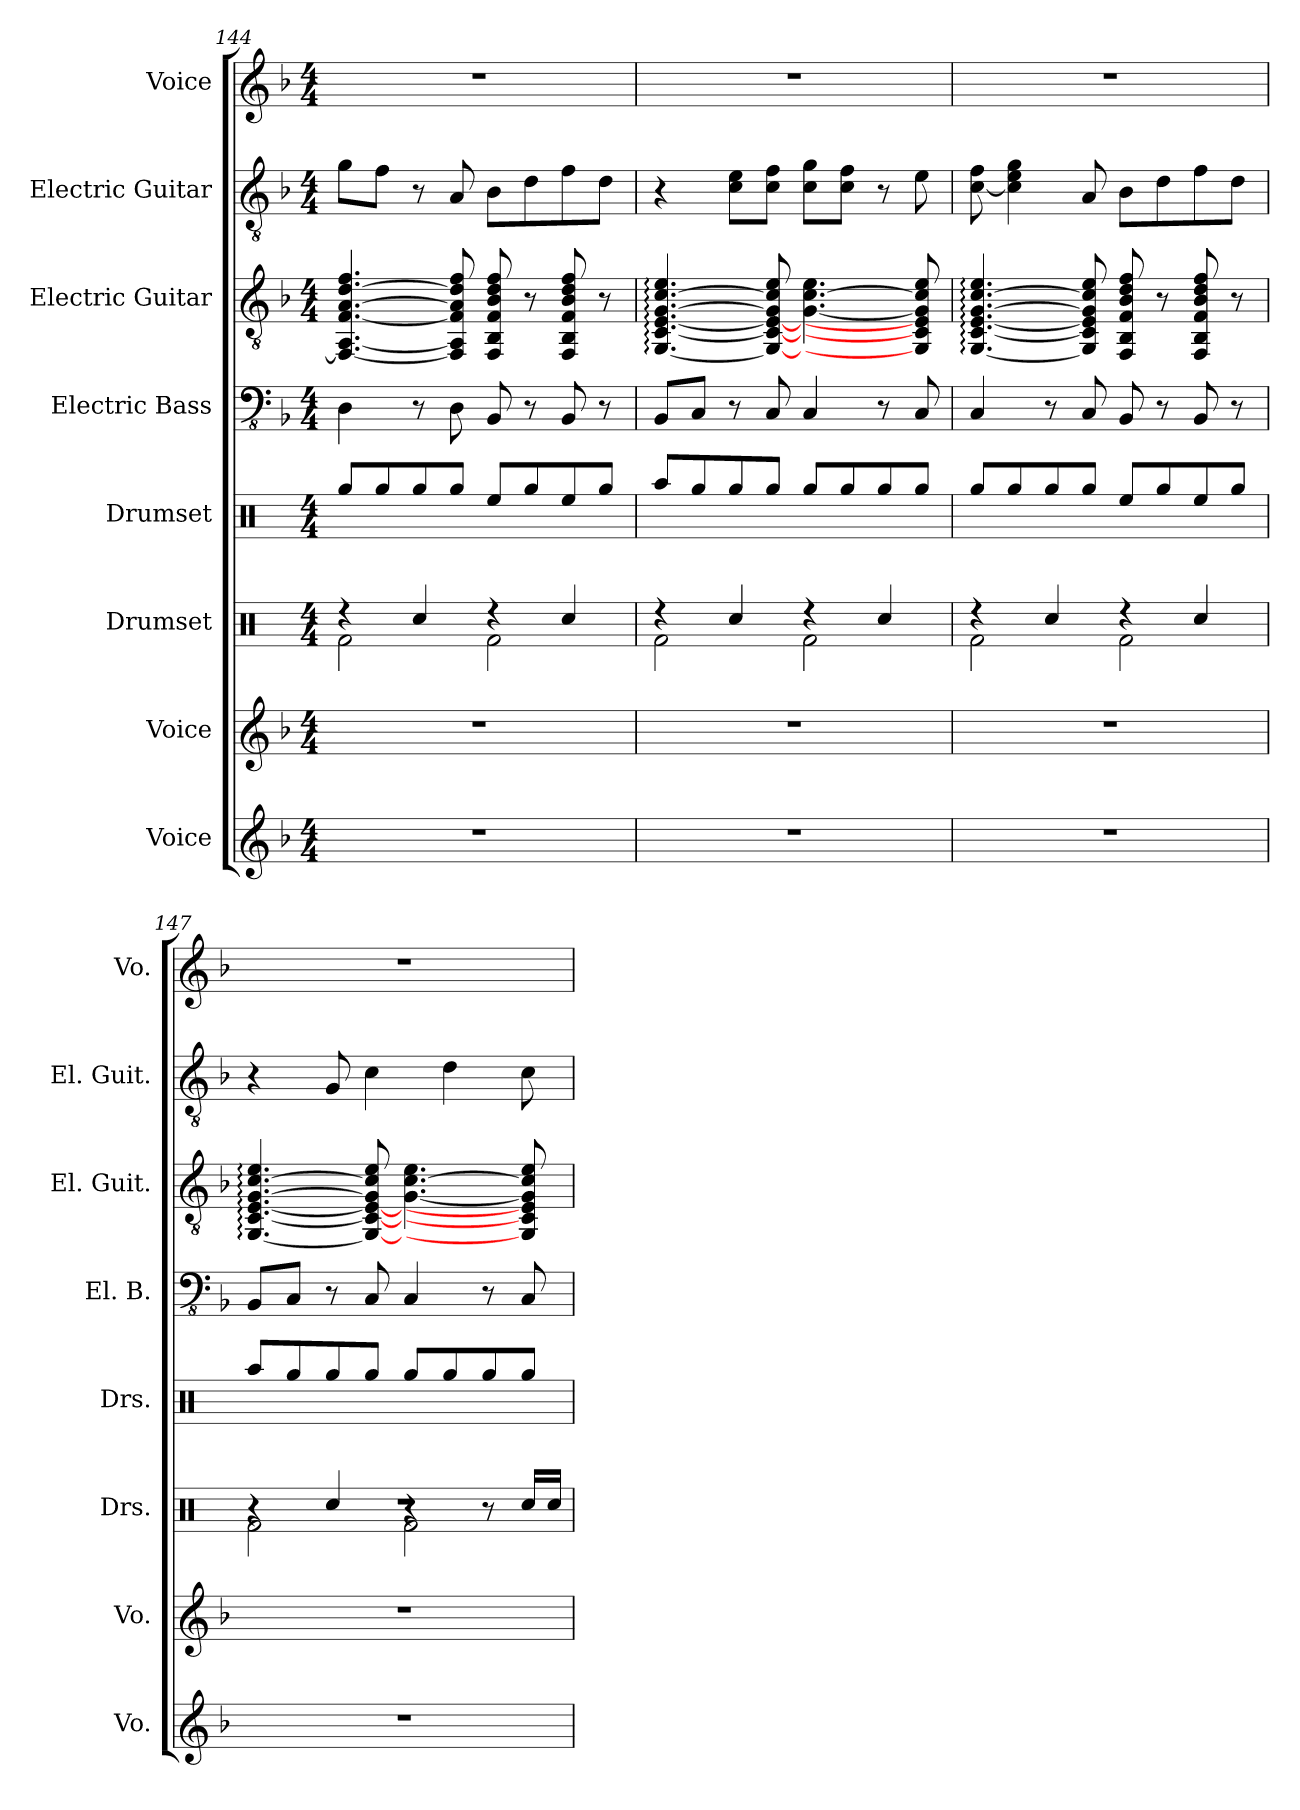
**kern	**kern	**kern	**kern	**kern	**kern	**kern	**kern
*part8	*part7	*part6	*part5	*part4	*part3	*part2	*part1
*staff8	*staff7	*staff6	*staff5	*staff4	*staff3	*staff2	*staff1
*I"Voice	*I"Voice	*I"Drumset	*I"Drumset	*I"Electric Bass	*I"Electric Guitar	*I"Electric Guitar	*I"Voice
*I'Vo.	*I'Vo.	*I'Drs.	*I'Drs.	*I'El. B.	*I'El. Guit.	*I'El. Guit.	*I'Vo.
*clefG2	*clefG2	*clefX	*clefX	*clefFv4	*clefGv2	*clefGv2	*clefG2
*k[b-]	*k[b-]	*k[]	*k[]	*k[b-]	*k[b-]	*k[b-]	*k[b-]
*M4/4	*M4/4	*M4/4	*M4/4	*M4/4	*M4/4	*M4/4	*M4/4
=144	=144	=144	=144	=144	=144	=144	=144
*	*	*^	*	*	*	*	*
1r	1r	4r	2Rf\	8Rgg/L	4DD\	4.FF/_ [4.AA/ [4.F/ [4.A/ [4.d/ 4.f/	8g\L	1r
.	.	.	.	8Rgg/	.	.	8f\J	.
.	.	4Rcc/	.	8Rgg/	8r	.	8r	.
.	.	.	.	8Rgg/J	8DD\	8FF/] 8AA/] 8F/] 8A/] 8d/] 8f/	8A/	.
.	.	4r	2Rf\	8Ree/L	8BBB-/	8FF/ 8BB-/ 8F/ 8B-/ 8d/ 8f/	8B-\L	.
.	.	.	.	8Rgg/	8r	8r	8d\	.
.	.	4Rcc/	.	8Ree/	8BBB-/	8FF/ 8BB-/ 8F/ 8B-/ 8d/ 8f/	8f\	.
.	.	.	.	8Rgg/J	8r	8r	8d\J	.
=145	=145	=145	=145	=145	=145	=145	=145	=145
1r	1r	4r	2Rf\	8Raa/L	8BBB-/L	[4.GG/: [4.C/: [4.E/: [4.G/: [4.c/: 4.e/:	4r	1r
.	.	.	.	8Rgg/	8CC/J	.	.	.
.	.	4Rcc/	.	8Rgg/	8r	.	8c\ 8e\L	.
.	.	.	.	8Rgg/J	8CC/	8GG/_ 8C/_ 8E/_ 8G/] 8c/] 8e/	8c\ 8f\J	.
.	.	4r	2Rf\	8Rgg/L	4CC/	[4.G\ [4.c\ 4.e\	8c\ 8g\L	.
.	.	.	.	8Rgg/	.	.	8c\ 8f\J	.
.	.	4Rcc/	.	8Rgg/	8r	.	8r	.
.	.	.	.	8Rgg/J	8CC/	8GG/] 8C/] 8E/] 8G/] 8c/] 8e/	8e\	.
=146	=146	=146	=146	=146	=146	=146	=146	=146
1r	1r	4r	2Rf\	8Rgg/L	4CC/	[4.GG/: [4.C/: [4.E/: [4.G/: [4.c/: 4.e/:	[8c\ 8f\	1r
.	.	.	.	8Rgg/	.	.	4c\] 4e\ 4g\	.
.	.	4Rcc/	.	8Rgg/	8r	.	.	.
.	.	.	.	8Rgg/J	8CC/	8GG/] 8C/] 8E/] 8G/] 8c/] 8e/	8A/	.
.	.	4r	2Rf\	8Ree/L	8BBB-/	8FF/ 8BB-/ 8F/ 8B-/ 8d/ 8f/	8B-\L	.
.	.	.	.	8Rgg/	8r	8r	8d\	.
.	.	4Rcc/	.	8Ree/	8BBB-/	8FF/ 8BB-/ 8F/ 8B-/ 8d/ 8f/	8f\	.
.	.	.	.	8Rgg/J	8r	8r	8d\J	.
!!LO:PB:g=z
=147	=147	=147	=147	=147	=147	=147	=147	=147
*	*	*	*^	*	*	*	*	*
1r	1r	4r	2Rf\	1r	8Raa/L	8BBB-/L	[4.GG/: [4.C/: [4.E/: [4.G/: [4.c/: 4.e/:	4r	1r
.	.	.	.	.	8Rgg/	8CC/J	.	.	.
.	.	4Rcc/	.	.	8Rgg/	8r	.	8G/	.
.	.	.	.	.	8Rgg/J	8CC/	8GG/_ 8C/_ 8E/_ 8G/] 8c/] 8e/	4c\	.
.	.	4r	2Rf\	.	8Rgg/L	4CC/	[4.G\ [4.c\ 4.e\	.	.
.	.	.	.	.	8Rgg/	.	.	4d\	.
.	.	8r	.	.	8Rgg/	8r	.	.	.
.	.	16Rcc/LL	.	.	8Rgg/J	8CC/	8GG/] 8C/] 8E/] 8G/] 8c/] 8e/	8c\	.
.	.	16Rcc/JJ	.	.	.	.	.	.	.
*	*	*v	*v	*v	*	*	*	*	*
=	=	=	=	=	=	=	=
*-	*-	*-	*-	*-	*-	*-	*-
